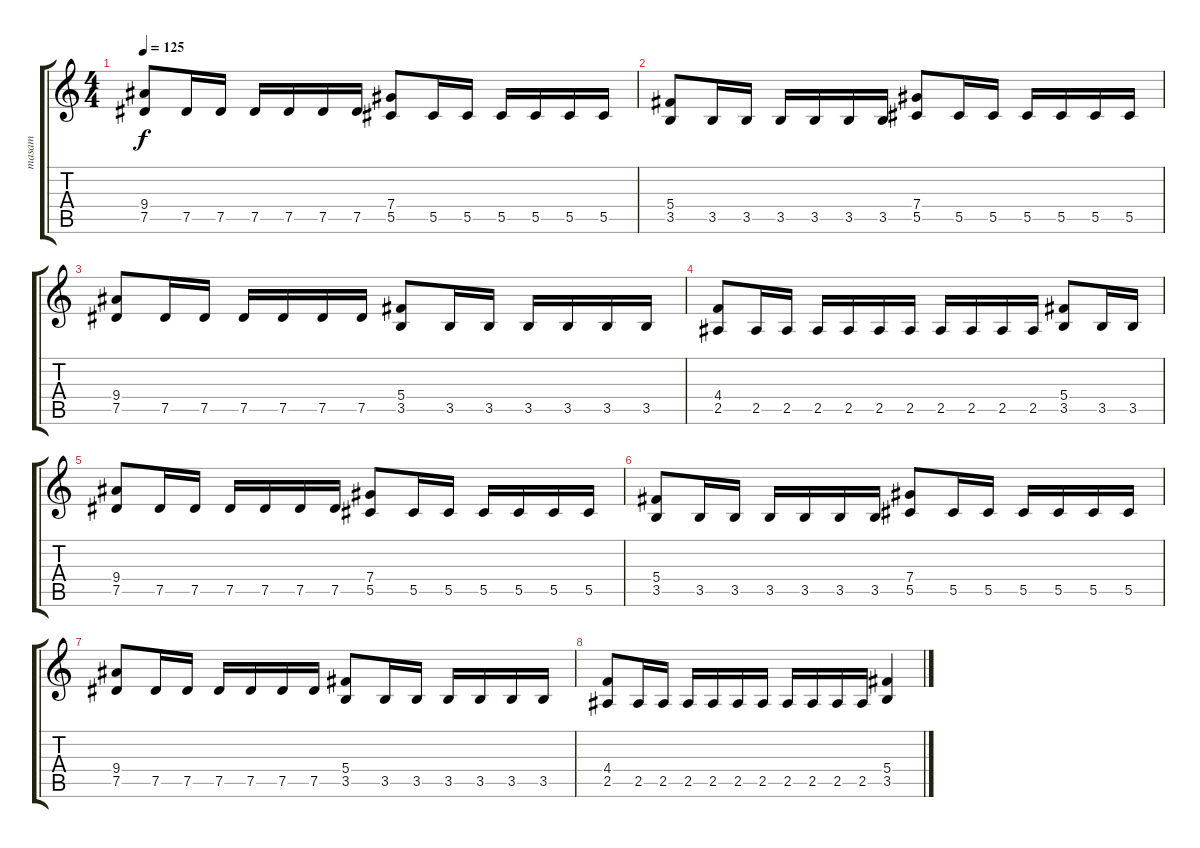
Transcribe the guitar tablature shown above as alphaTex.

\track ("masam" "masam") {instrument distortionguitar}
\staff {score tabs}
\tuning (Eb4 Bb3 Gb3 Db3 Ab2 Eb2) {hide}
\ts (4 4)
\tempo 125
\clef g2
\ks c
(9.4 7.5).8{dy f} 7.5.16 7.5.16 7.5.16 7.5.16 7.5.16 7.5.16 (7.4 5.5).8 5.5.16 5.5.16 5.5.16 5.5.16 5.5.16 5.5.16 |
(5.4 3.5).8 3.5.16 3.5.16 3.5.16 3.5.16 3.5.16 3.5.16 (7.4 5.5).8 5.5.16 5.5.16 5.5.16 5.5.16 5.5.16 5.5.16 |
(9.4 7.5).8 7.5.16 7.5.16 7.5.16 7.5.16 7.5.16 7.5.16 (5.4 3.5).8 3.5.16 3.5.16 3.5.16 3.5.16 3.5.16 3.5.16 |
(4.4 2.5).8 2.5.16 2.5.16 2.5.16 2.5.16 2.5.16 2.5.16 2.5.16 2.5.16 2.5.16 2.5.16 (5.4 3.5).8 3.5.16 3.5.16 |
(9.4 7.5).8 7.5.16 7.5.16 7.5.16 7.5.16 7.5.16 7.5.16 (7.4 5.5).8 5.5.16 5.5.16 5.5.16 5.5.16 5.5.16 5.5.16 |
(5.4 3.5).8 3.5.16 3.5.16 3.5.16 3.5.16 3.5.16 3.5.16 (7.4 5.5).8 5.5.16 5.5.16 5.5.16 5.5.16 5.5.16 5.5.16 |
(9.4 7.5).8 7.5.16 7.5.16 7.5.16 7.5.16 7.5.16 7.5.16 (5.4 3.5).8 3.5.16 3.5.16 3.5.16 3.5.16 3.5.16 3.5.16 |
(4.4 2.5).8 2.5.16 2.5.16 2.5.16 2.5.16 2.5.16 2.5.16 2.5.16 2.5.16 2.5.16 2.5.16 (5.4 3.5).4
